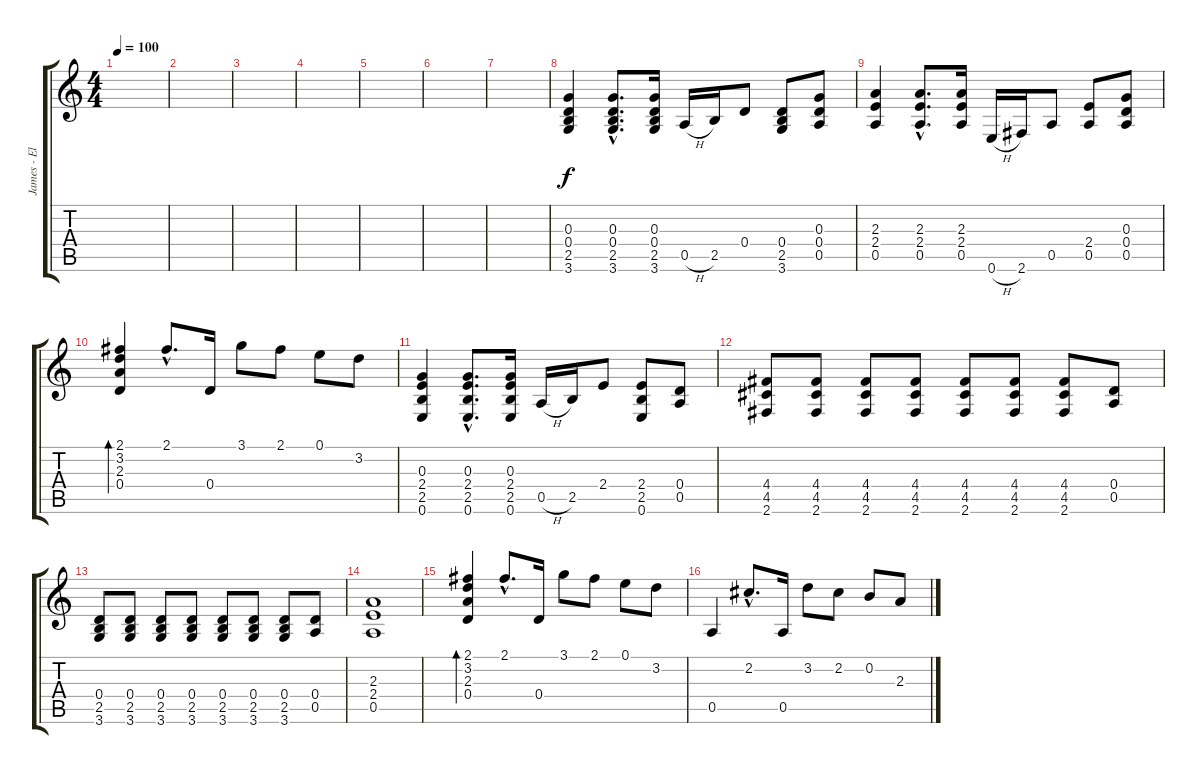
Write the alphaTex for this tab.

\track ("James - Electric Guitar" "James - El") {instrument distortionguitar}
\staff {score tabs}
\tuning (E4 B3 G3 D3 A2 E2) {hide}
\ts (4 4)
\tempo 100
\clef g2
\ks c
|
|
|
|
|
|
|
(0.3 0.4 2.5 3.6).4 (0.3{hac} 0.4{hac} 2.5{hac} 3.6{hac}).8{d} (0.3 0.4 2.5 3.6).16 0.5{h}.16 2.5.16 0.4.8 (0.4 2.5 3.6).8 (0.3 0.4 0.5).8 |
(2.3 2.4 0.5).4 (2.3{hac} 2.4{hac} 0.5{hac}).8{d} (2.3 2.4 0.5).16 0.6{h}.16 2.6.16 0.5.8 (2.4 0.5).8 (0.3 0.4 0.5).8 |
(2.1 3.2 2.3 0.4).4{bd 120} 2.1{hac}.8{d} 0.4.16 3.1.8 2.1.8 0.1.8 3.2.8 |
(0.3 2.4 2.5 0.6).4 (0.3{hac} 2.4{hac} 2.5{hac} 0.6{hac}).8{d} (0.3 2.4 2.5 0.6).16 0.5{h}.16 2.5.16 2.4.8 (2.4 2.5 0.6).8 (0.4 0.5).8 |
(4.4 4.5 2.6).8 (4.4 4.5 2.6).8 (4.4 4.5 2.6).8 (4.4 4.5 2.6).8 (4.4 4.5 2.6).8 (4.4 4.5 2.6).8 (4.4 4.5 2.6).8 (0.4 0.5).8 |
(0.4 2.5 3.6).8 (0.4 2.5 3.6).8 (0.4 2.5 3.6).8 (0.4 2.5 3.6).8 (0.4 2.5 3.6).8 (0.4 2.5 3.6).8 (0.4 2.5 3.6).8 (0.4 0.5).8 |
(2.3 2.4 0.5).1 |
(2.1 3.2 2.3 0.4).4{bd 120} 2.1{hac}.8{d} 0.4.16 3.1.8 2.1.8 0.1.8 3.2.8 |
0.5.4 2.2{hac}.8{d} 0.5.16 3.2.8 2.2.8 0.2.8 2.3.8
